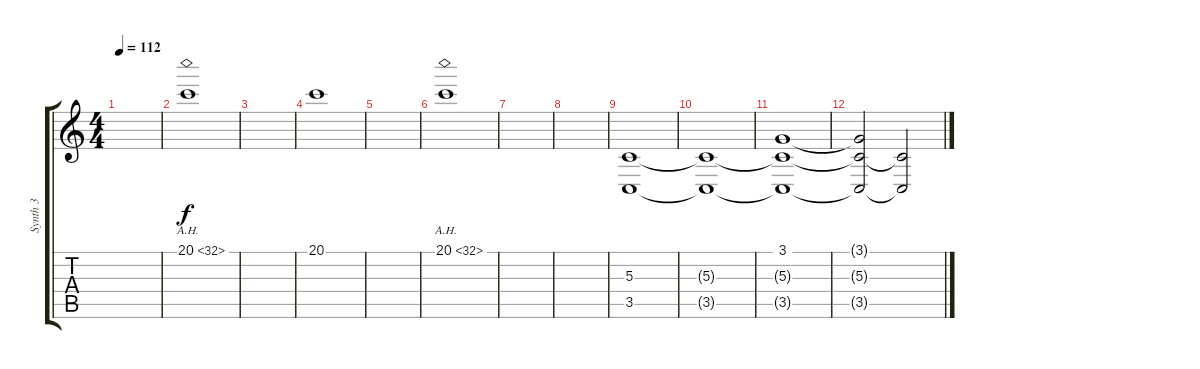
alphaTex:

\track ("Synth 3" "Synth 3") {instrument lead2sawtooth}
\staff {score tabs}
\tuning (E4 B3 G3 D3 A2 E2) {hide}
\ts (4 4)
\tempo 112
\clef g2
\ks c
|
20.1{ah 12}.1{volume 10} |
|
20.1.1 |
|
20.1{ah 12}.1 |
|
|
(5.3 3.5).1 |
(5.3{t} 3.5{t}).1 |
(3.1 5.3{t} 3.5{t}).1 |
(3.1{t} 5.3{t} 3.5{t}).2 (5.3{t} 3.5{t}).2{volume 0}
